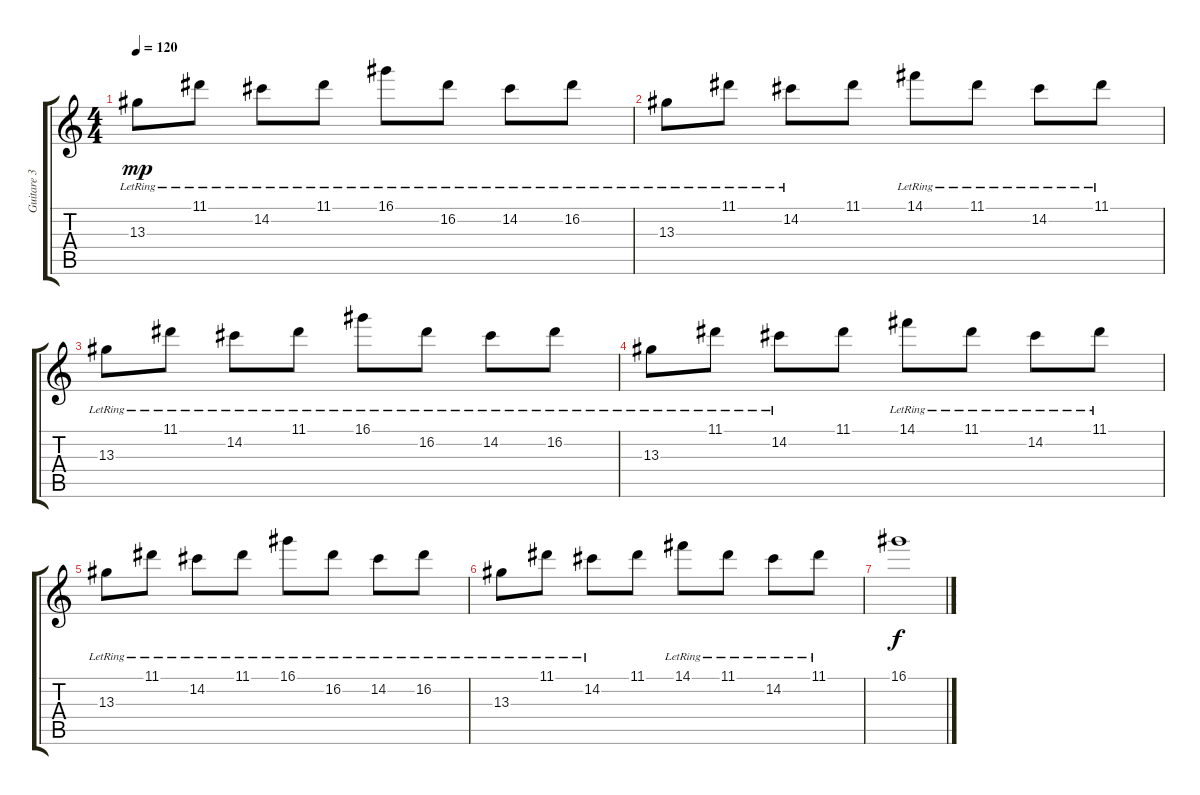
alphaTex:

\track ("Guitare 3 (Manu)" "Guitare 3 ") {instrument distortionguitar}
\staff {score tabs}
\tuning (E4 B3 G3 D3 A2 E2) {hide}
\ts (4 4)
\tempo 120
\clef g2
\ks c
13.3{lr}.8{dy mp} 11.1{lr}.8 14.2{lr}.8 11.1{lr}.8 16.1{lr}.8 16.2{lr}.8 14.2{lr}.8 16.2{lr}.8 |
13.3{lr}.8 11.1{lr}.8 14.2{lr}.8 11.1.8 14.1{lr}.8 11.1{lr}.8 14.2{lr}.8 11.1{lr}.8 |
13.3{lr}.8 11.1{lr}.8 14.2{lr}.8 11.1{lr}.8 16.1{lr}.8 16.2{lr}.8 14.2{lr}.8 16.2{lr}.8 |
13.3{lr}.8 11.1{lr}.8 14.2{lr}.8 11.1.8 14.1{lr}.8 11.1{lr}.8 14.2{lr}.8 11.1{lr}.8 |
13.3{lr}.8 11.1{lr}.8 14.2{lr}.8 11.1{lr}.8 16.1{lr}.8 16.2{lr}.8 14.2{lr}.8 16.2{lr}.8 |
13.3{lr}.8 11.1{lr}.8 14.2{lr}.8 11.1.8 14.1{lr}.8 11.1{lr}.8 14.2{lr}.8 11.1{lr}.8 |
16.1.1{dy f}
